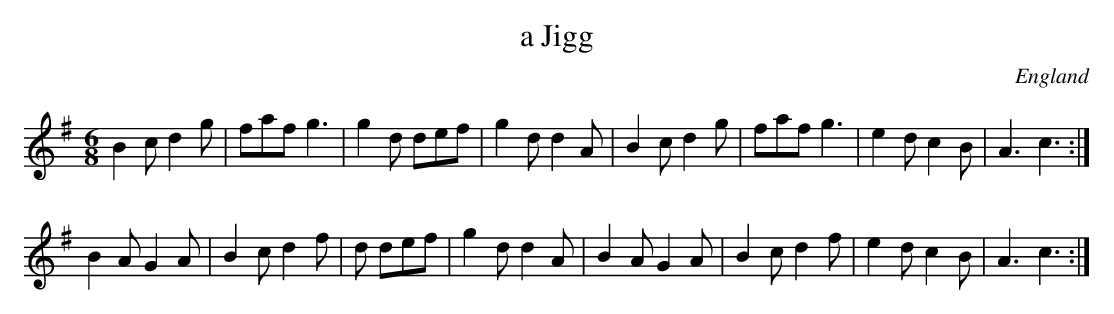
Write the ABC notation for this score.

X:1
T:a Jigg
O:England
M:6/8
K:G
B2c d2g|faf g3|g2d def|g2d d2A|\
B2c d2g|faf g3|e2d c2B|A3c3:|
B2A G2A|B2c d2f|+e2g2+d def|g2d d2A|\
B2A G2A|B2c d2f|e2d c2B|A3c3:|
